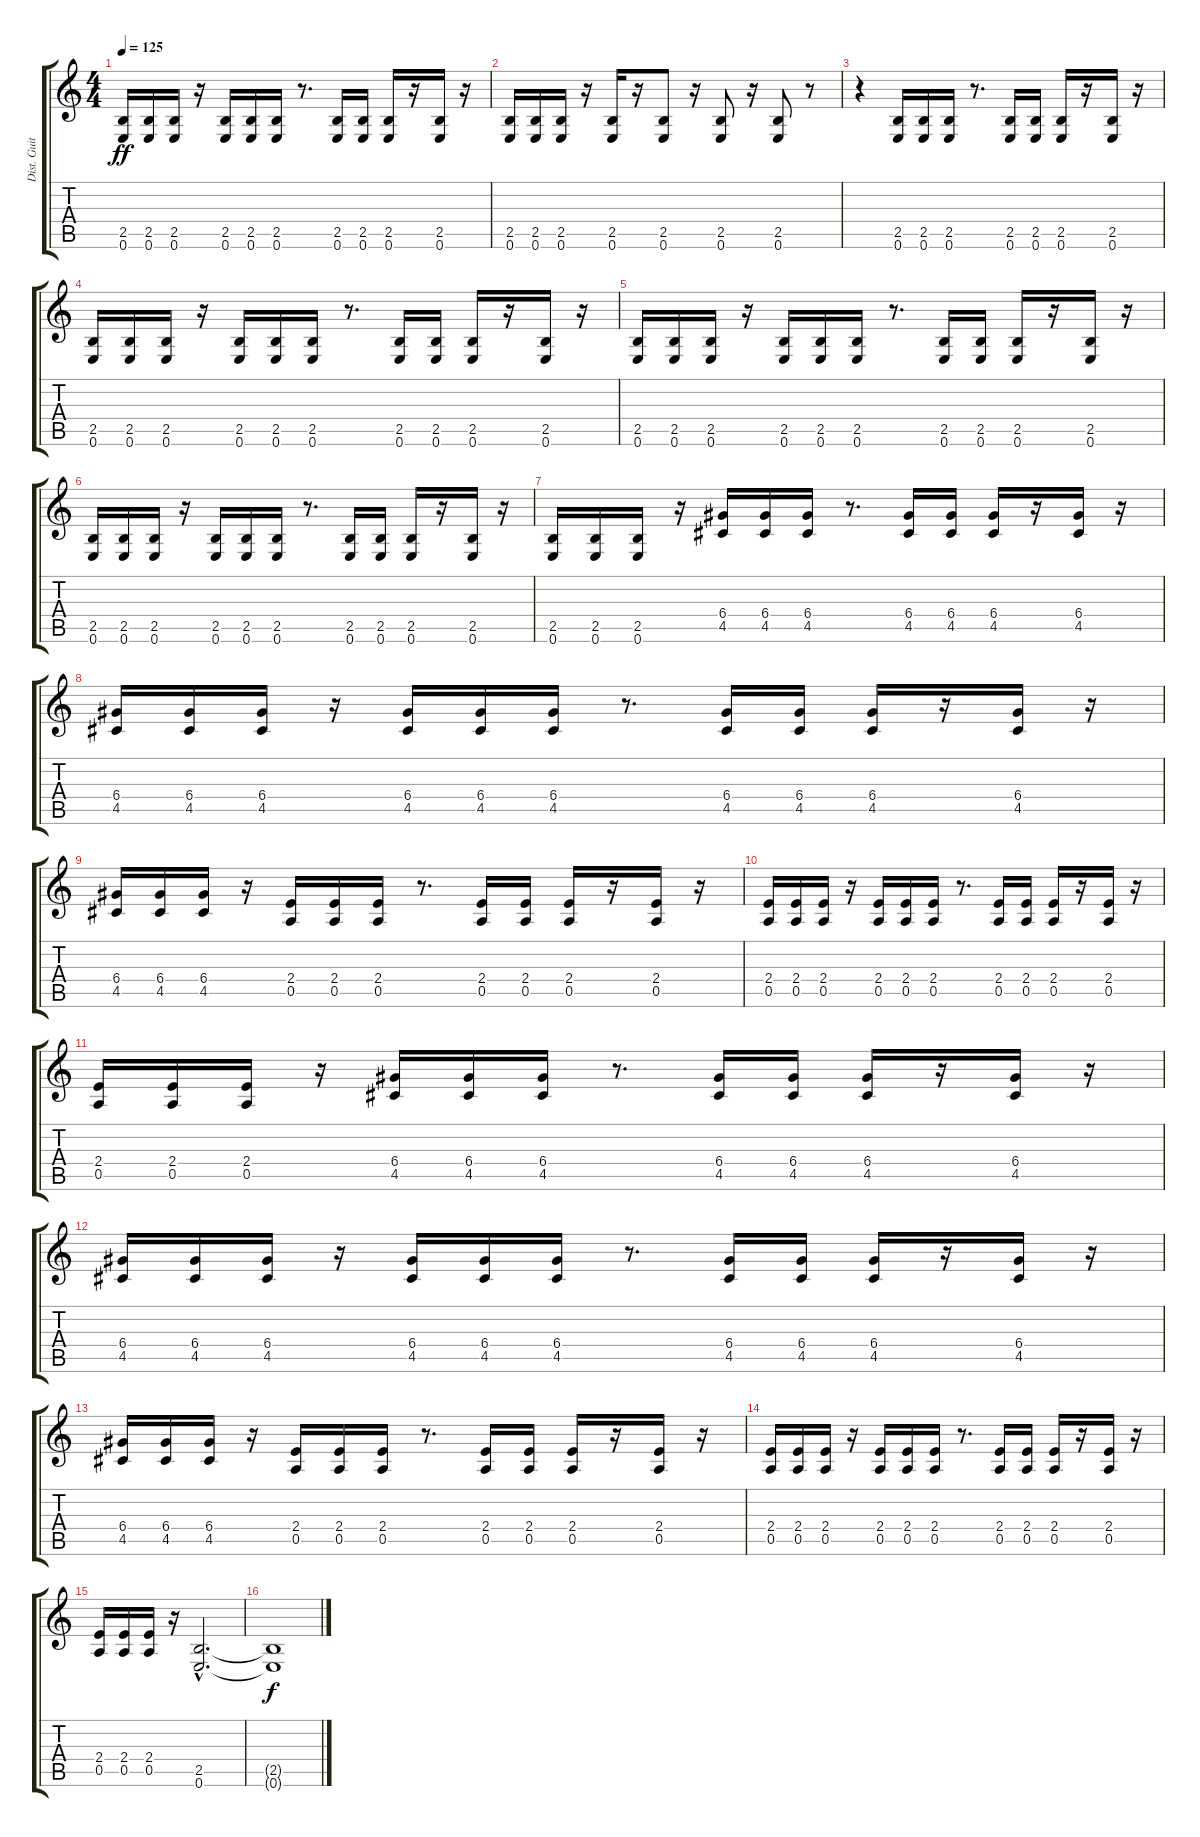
\track ("Dist. Guitar I." "Dist. Guit") {instrument distortionguitar}
\staff {score tabs}
\tuning (E4 B3 G3 D3 A2 E2) {hide}
\ts (4 4)
\tempo 125
\clef g2
\ks c
(2.5 0.6).16{dy ff} (2.5 0.6).16 (2.5 0.6).16 r.16 (2.5 0.6).16 (2.5 0.6).16 (2.5 0.6).16 r.8{d} (2.5 0.6).16 (2.5 0.6).16 (2.5 0.6).16 r.16 (2.5 0.6).16 r.16 |
(2.5 0.6).16 (2.5 0.6).16 (2.5 0.6).16 r.16 (2.5 0.6).16 r.16 (2.5 0.6).8 r.16 (2.5 0.6).8 r.16 (2.5 0.6).8 r.8 |
r.4 (2.5 0.6).16 (2.5 0.6).16 (2.5 0.6).16 r.8{d} (2.5 0.6).16 (2.5 0.6).16 (2.5 0.6).16 r.16 (2.5 0.6).16 r.16 |
(2.5 0.6).16 (2.5 0.6).16 (2.5 0.6).16 r.16 (2.5 0.6).16 (2.5 0.6).16 (2.5 0.6).16 r.8{d} (2.5 0.6).16 (2.5 0.6).16 (2.5 0.6).16 r.16 (2.5 0.6).16 r.16 |
(2.5 0.6).16 (2.5 0.6).16 (2.5 0.6).16 r.16 (2.5 0.6).16 (2.5 0.6).16 (2.5 0.6).16 r.8{d} (2.5 0.6).16 (2.5 0.6).16 (2.5 0.6).16 r.16 (2.5 0.6).16 r.16 |
(2.5 0.6).16 (2.5 0.6).16 (2.5 0.6).16 r.16 (2.5 0.6).16 (2.5 0.6).16 (2.5 0.6).16 r.8{d} (2.5 0.6).16 (2.5 0.6).16 (2.5 0.6).16 r.16 (2.5 0.6).16 r.16 |
(2.5 0.6).16 (2.5 0.6).16 (2.5 0.6).16 r.16 (6.4 4.5).16 (6.4 4.5).16 (6.4 4.5).16 r.8{d} (6.4 4.5).16 (6.4 4.5).16 (6.4 4.5).16 r.16 (6.4 4.5).16 r.16 |
(6.4 4.5).16 (6.4 4.5).16 (6.4 4.5).16 r.16 (6.4 4.5).16 (6.4 4.5).16 (6.4 4.5).16 r.8{d} (6.4 4.5).16 (6.4 4.5).16 (6.4 4.5).16 r.16 (6.4 4.5).16 r.16 |
(6.4 4.5).16 (6.4 4.5).16 (6.4 4.5).16 r.16 (2.4 0.5).16 (2.4 0.5).16 (2.4 0.5).16 r.8{d} (2.4 0.5).16 (2.4 0.5).16 (2.4 0.5).16 r.16 (2.4 0.5).16 r.16 |
(2.4 0.5).16 (2.4 0.5).16 (2.4 0.5).16 r.16 (2.4 0.5).16 (2.4 0.5).16 (2.4 0.5).16 r.8{d} (2.4 0.5).16 (2.4 0.5).16 (2.4 0.5).16 r.16 (2.4 0.5).16 r.16 |
(2.4 0.5).16 (2.4 0.5).16 (2.4 0.5).16 r.16 (6.4 4.5).16 (6.4 4.5).16 (6.4 4.5).16 r.8{d} (6.4 4.5).16 (6.4 4.5).16 (6.4 4.5).16 r.16 (6.4 4.5).16 r.16 |
(6.4 4.5).16 (6.4 4.5).16 (6.4 4.5).16 r.16 (6.4 4.5).16 (6.4 4.5).16 (6.4 4.5).16 r.8{d} (6.4 4.5).16 (6.4 4.5).16 (6.4 4.5).16 r.16 (6.4 4.5).16 r.16 |
(6.4 4.5).16 (6.4 4.5).16 (6.4 4.5).16 r.16 (2.4 0.5).16 (2.4 0.5).16 (2.4 0.5).16 r.8{d} (2.4 0.5).16 (2.4 0.5).16 (2.4 0.5).16 r.16 (2.4 0.5).16 r.16 |
(2.4 0.5).16 (2.4 0.5).16 (2.4 0.5).16 r.16 (2.4 0.5).16 (2.4 0.5).16 (2.4 0.5).16 r.8{d} (2.4 0.5).16 (2.4 0.5).16 (2.4 0.5).16 r.16 (2.4 0.5).16 r.16 |
(2.4 0.5).16 (2.4 0.5).16 (2.4 0.5).16 r.16 (2.5{hac} 0.6{hac}).2{d} |
(2.5{t} 0.6{t}).1{dy f}
